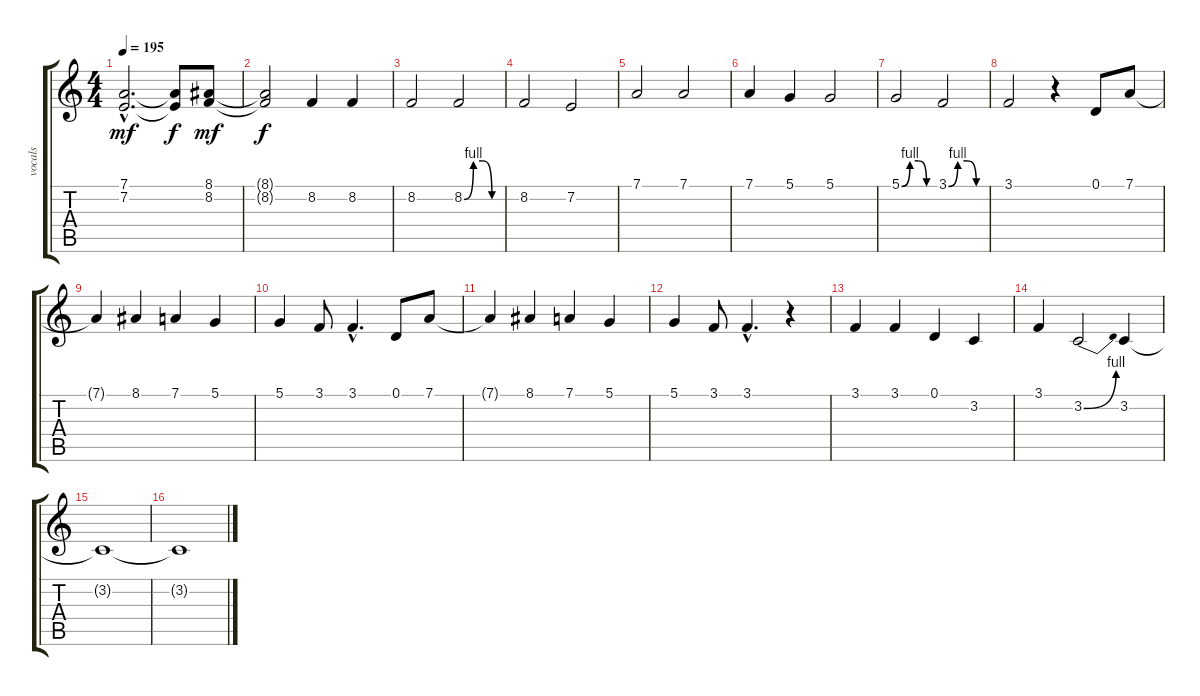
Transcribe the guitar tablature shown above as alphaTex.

\track ("vocals" "vocals") {instrument oboe}
\staff {score tabs}
\tuning (D4 A3 F3 C3 G2 D2) {hide}
\ts (4 4)
\tempo 195
\clef g2
\ks c
(7.1{hac} 7.2{hac}).2{d dy mf} (7.1{t} 7.2{t}).8{dy f} (8.1 8.2).8{dy mf} |
(8.1{t} 8.2{t}).2{dy f} 8.2.4 8.2.4 |
8.2.2 8.2{be (custom 0 0 15 4 30 4 45 0 60 0)}.2 |
8.2.2 7.2.2 |
7.1.2 7.1.2 |
7.1.4 5.1.4 5.1.2 |
5.1{be (custom 0 0 15 4 30 4 45 0 60 0)}.2 3.1{be (custom 0 0 15 4 30 4 45 0 60 0)}.2 |
3.1.2 r.4 0.1.8 7.1.8 |
7.1{t}.4 8.1.4 7.1.4 5.1.4 |
5.1.4 3.1.8 3.1{hac}.4{d} 0.1.8 7.1.8 |
7.1{t}.4 8.1.4 7.1.4 5.1.4 |
5.1.4 3.1.8 3.1{hac}.4{d} r.4 |
3.1.4 3.1.4 0.1.4 3.2.4 |
3.1.4 3.2{be (bend 0 0 60 4)}.2 3.2.4 |
3.2{t}.1{volume 0} |
3.2{t}.1
